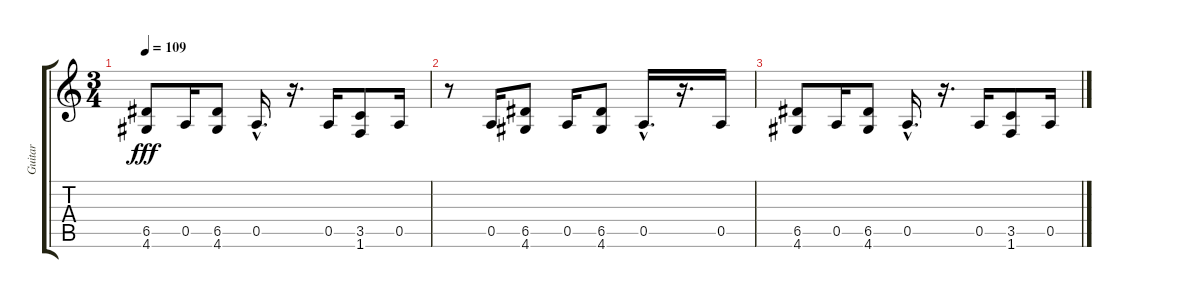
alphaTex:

\track ("Guitar" "Guitar") {instrument distortionguitar}
\staff {score tabs}
\tuning (E4 B3 G3 D3 A2 E2) {hide}
\ts (3 4)
\tempo 109
\clef g2
\ks c
(6.5 4.6).8{dy fff} 0.5.16 (6.5 4.6).8 0.5{hac}.16{d} r.16{d} 0.5.16 (3.5 1.6).8 0.5.16 |
r.8 0.5.16 (6.5 4.6).8 0.5.16 (6.5 4.6).8 0.5{hac}.16{d} r.16{d} 0.5.16 |
(6.5 4.6).8 0.5.16 (6.5 4.6).8 0.5{hac}.16{d} r.16{d} 0.5.16 (3.5 1.6).8 0.5.16
